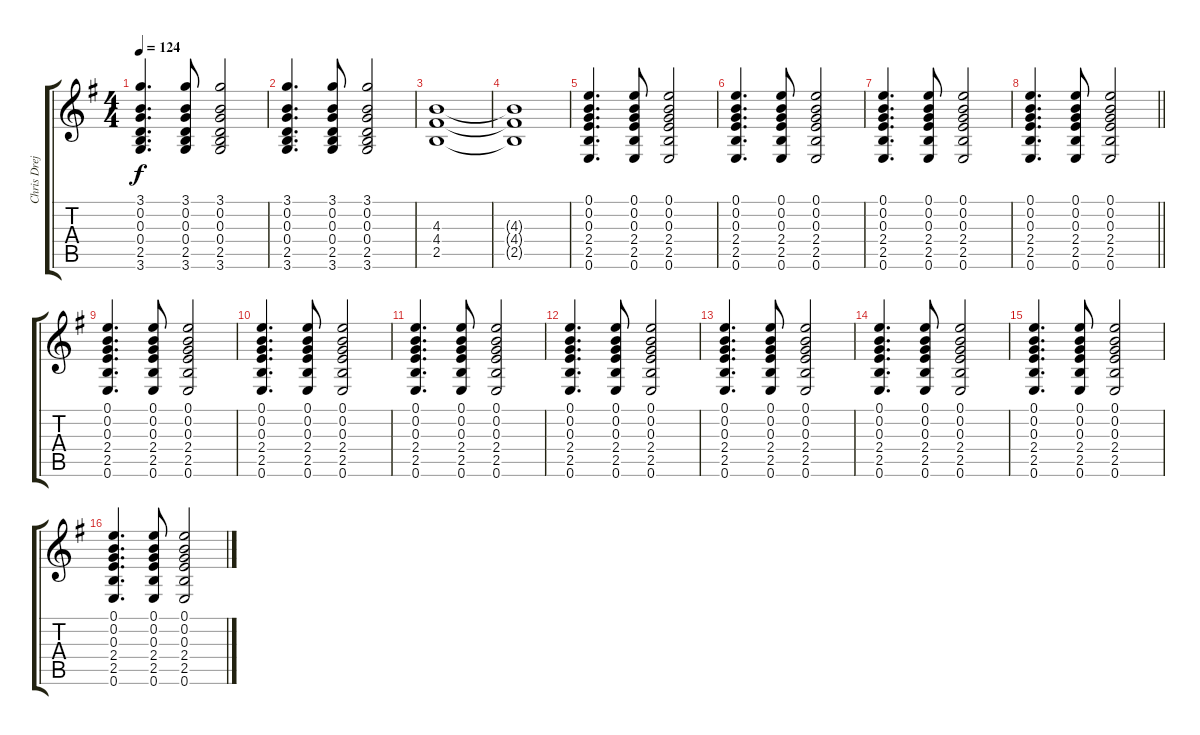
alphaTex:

\track ("Chris Dreja - Acoustic 12-string Guitar" "Chris Drej") {instrument acousticguitarsteel}
\staff {score tabs}
\tuning (E4 B3 G3 D3 A2 E2) {hide}
\ts (4 4)
\tempo 124
\clef g2
\ks g
(3.1 0.2 0.3 0.4 2.5 3.6).4{d dy f} (3.1 0.2 0.3 0.4 2.5 3.6).8 (3.1 0.2 0.3 0.4 2.5 3.6).2 |
(3.1 0.2 0.3 0.4 2.5 3.6).4{d} (3.1 0.2 0.3 0.4 2.5 3.6).8 (3.1 0.2 0.3 0.4 2.5 3.6).2 |
(4.3 4.4 2.5).1 |
(4.3{t} 4.4{t} 2.5{t}).1 |
(0.1 0.2 0.3 2.4 2.5 0.6).4{d} (0.1 0.2 0.3 2.4 2.5 0.6).8 (0.1 0.2 0.3 2.4 2.5 0.6).2 |
(0.1 0.2 0.3 2.4 2.5 0.6).4{d} (0.1 0.2 0.3 2.4 2.5 0.6).8 (0.1 0.2 0.3 2.4 2.5 0.6).2 |
(0.1 0.2 0.3 2.4 2.5 0.6).4{d} (0.1 0.2 0.3 2.4 2.5 0.6).8 (0.1 0.2 0.3 2.4 2.5 0.6).2 |
\barLineRight lightlight
(0.1 0.2 0.3 2.4 2.5 0.6).4{d} (0.1 0.2 0.3 2.4 2.5 0.6).8 (0.1 0.2 0.3 2.4 2.5 0.6).2 |
(0.1 0.2 0.3 2.4 2.5 0.6).4{d} (0.1 0.2 0.3 2.4 2.5 0.6).8 (0.1 0.2 0.3 2.4 2.5 0.6).2 |
(0.1 0.2 0.3 2.4 2.5 0.6).4{d} (0.1 0.2 0.3 2.4 2.5 0.6).8 (0.1 0.2 0.3 2.4 2.5 0.6).2 |
(0.1 0.2 0.3 2.4 2.5 0.6).4{d} (0.1 0.2 0.3 2.4 2.5 0.6).8 (0.1 0.2 0.3 2.4 2.5 0.6).2 |
(0.1 0.2 0.3 2.4 2.5 0.6).4{d} (0.1 0.2 0.3 2.4 2.5 0.6).8 (0.1 0.2 0.3 2.4 2.5 0.6).2 |
(0.1 0.2 0.3 2.4 2.5 0.6).4{d} (0.1 0.2 0.3 2.4 2.5 0.6).8 (0.1 0.2 0.3 2.4 2.5 0.6).2 |
(0.1 0.2 0.3 2.4 2.5 0.6).4{d} (0.1 0.2 0.3 2.4 2.5 0.6).8 (0.1 0.2 0.3 2.4 2.5 0.6).2 |
(0.1 0.2 0.3 2.4 2.5 0.6).4{d} (0.1 0.2 0.3 2.4 2.5 0.6).8 (0.1 0.2 0.3 2.4 2.5 0.6).2 |
(0.1 0.2 0.3 2.4 2.5 0.6).4{d} (0.1 0.2 0.3 2.4 2.5 0.6).8 (0.1 0.2 0.3 2.4 2.5 0.6).2
